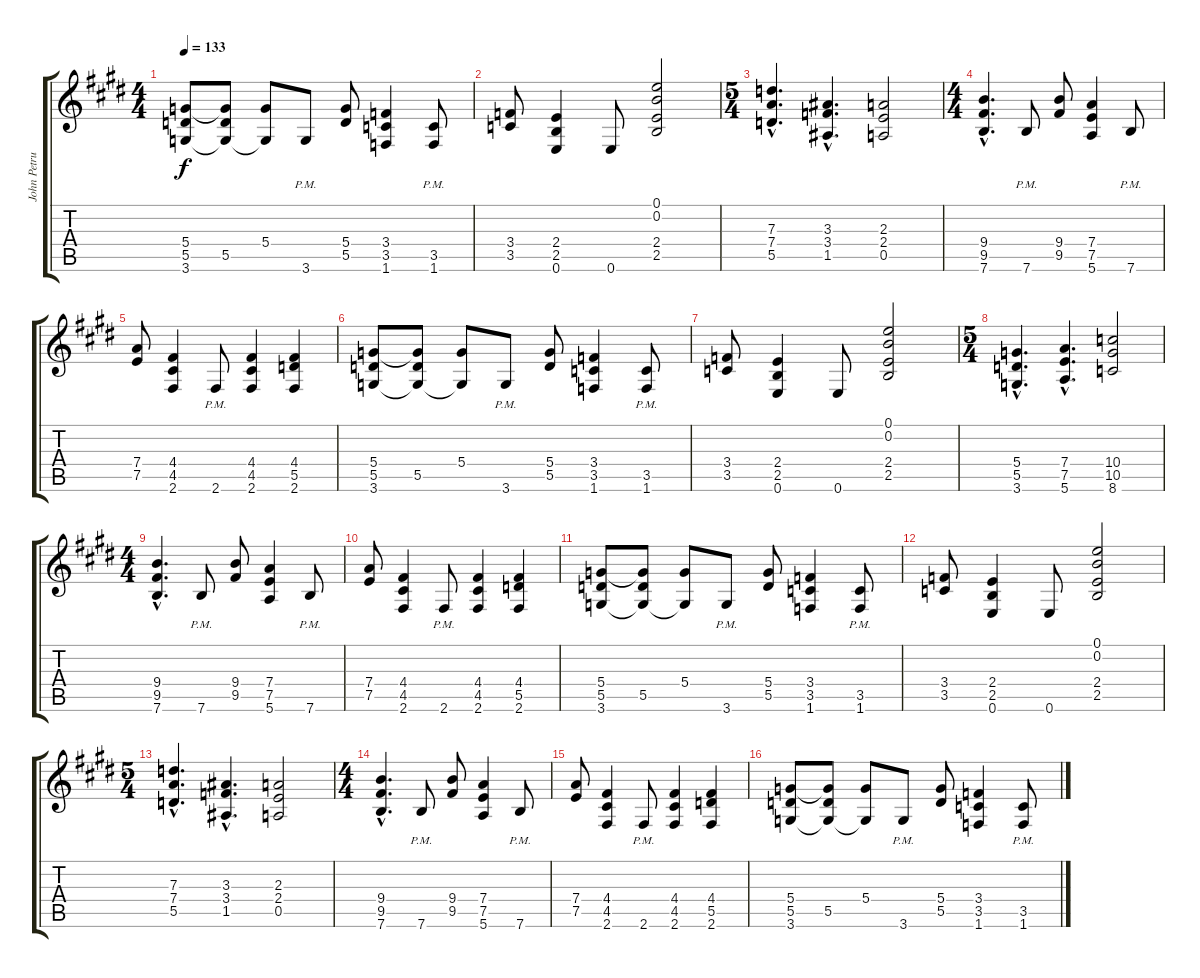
\track ("John Petrucci" "John Petru") {instrument overdrivenguitar}
\staff {score tabs}
\tuning (E4 B3 G3 D3 A2 E2) {hide}
\ts (4 4)
\tempo 133
\clef g2
\ks e
(5.4 5.5 3.6).8{dy f} (5.4{t} 5.5 3.6{t}).8 (5.4 3.6{t}).8 3.6{pm}.8 (5.4 5.5).8 (3.4 3.5 1.6).4 (3.5{pm} 1.6{pm}).8 |
(3.4 3.5).8 (2.4 2.5 0.6).4 0.6.8 (0.1 0.2 2.4 2.5).2 |
\ts (5 4)
(7.3{hac} 7.4{hac} 5.5{hac}).4{d volume 5} (3.3{hac} 3.4{hac} 1.5{hac}).4{d} (2.3 2.4 0.5).2 |
\ts (4 4)
(9.4{hac} 9.5{hac} 7.6{hac}).4{d} 7.6{pm}.8 (9.4 9.5).8 (7.4 7.5 5.6).4 7.6{pm}.8 |
(7.4 7.5).8 (4.4 4.5 2.6).4 2.6{pm}.8 (4.4 4.5 2.6).4 (4.4 5.5 2.6).4 |
(5.4 5.5 3.6).8 (5.4{t} 5.5 3.6{t}).8 (5.4 3.6{t}).8 3.6{pm}.8 (5.4 5.5).8 (3.4 3.5 1.6).4 (3.5{pm} 1.6{pm}).8 |
(3.4 3.5).8 (2.4 2.5 0.6).4 0.6.8 (0.1 0.2 2.4 2.5).2 |
\ts (5 4)
(5.4{hac} 5.5{hac} 3.6{hac}).4{d} (7.4{hac} 7.5{hac} 5.6{hac}).4{d} (10.4 10.5 8.6).2 |
\ts (4 4)
(9.4{hac} 9.5{hac} 7.6{hac}).4{d} 7.6{pm}.8 (9.4 9.5).8 (7.4 7.5 5.6).4 7.6{pm}.8 |
(7.4 7.5).8 (4.4 4.5 2.6).4 2.6{pm}.8 (4.4 4.5 2.6).4 (4.4 5.5 2.6).4 |
(5.4 5.5 3.6).8{volume 3} (5.4{t} 5.5 3.6{t}).8 (5.4 3.6{t}).8 3.6{pm}.8 (5.4 5.5).8 (3.4 3.5 1.6).4 (3.5{pm} 1.6{pm}).8 |
(3.4 3.5).8 (2.4 2.5 0.6).4 0.6.8 (0.1 0.2 2.4 2.5).2 |
\ts (5 4)
(7.3{hac} 7.4{hac} 5.5{hac}).4{d} (3.3{hac} 3.4{hac} 1.5{hac}).4{d} (2.3 2.4 0.5).2 |
\ts (4 4)
(9.4{hac} 9.5{hac} 7.6{hac}).4{d} 7.6{pm}.8 (9.4 9.5).8 (7.4 7.5 5.6).4 7.6{pm}.8 |
(7.4 7.5).8 (4.4 4.5 2.6).4 2.6{pm}.8 (4.4 4.5 2.6).4 (4.4 5.5 2.6).4 |
(5.4 5.5 3.6).8 (5.4{t} 5.5 3.6{t}).8 (5.4 3.6{t}).8 3.6{pm}.8 (5.4 5.5).8{volume 0} (3.4 3.5 1.6).4 (3.5{pm} 1.6{pm}).8
